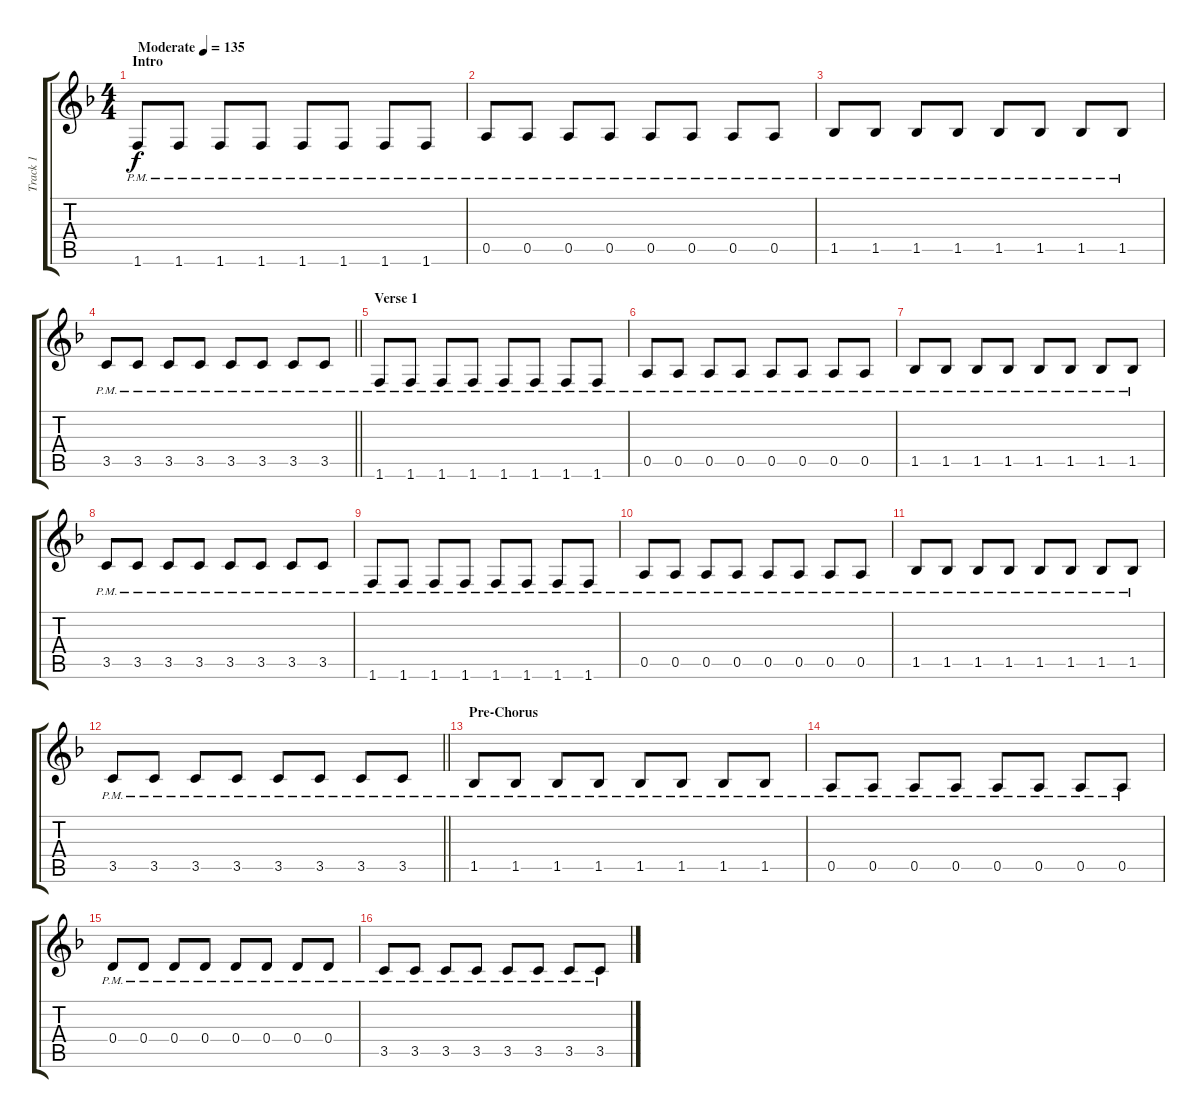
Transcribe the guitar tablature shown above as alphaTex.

\track ("Track 1" "Track 1") {instrument distortionguitar}
\staff {score tabs}
\tuning (E4 B3 G3 D3 A2 E2) {hide}
\ts (4 4)
\section ("" "Intro")
\tempo (135 "Moderate")
\clef g2
\ks f
1.6{pm}.8{dy f instrument distortionguitar} 1.6{pm}.8 1.6{pm}.8 1.6{pm}.8 1.6{pm}.8 1.6{pm}.8 1.6{pm}.8 1.6{pm}.8 |
0.5{pm}.8 0.5{pm}.8 0.5{pm}.8 0.5{pm}.8 0.5{pm}.8 0.5{pm}.8 0.5{pm}.8 0.5{pm}.8 |
1.5{pm}.8 1.5{pm}.8 1.5{pm}.8 1.5{pm}.8 1.5{pm}.8 1.5{pm}.8 1.5{pm}.8 1.5{pm}.8 |
\barLineRight lightlight
3.5{pm}.8 3.5{pm}.8 3.5{pm}.8 3.5{pm}.8 3.5{pm}.8 3.5{pm}.8 3.5{pm}.8 3.5{pm}.8 |
\section ("" "Verse 1")
1.6{pm}.8 1.6{pm}.8 1.6{pm}.8 1.6{pm}.8 1.6{pm}.8 1.6{pm}.8 1.6{pm}.8 1.6{pm}.8 |
0.5{pm}.8 0.5{pm}.8 0.5{pm}.8 0.5{pm}.8 0.5{pm}.8 0.5{pm}.8 0.5{pm}.8 0.5{pm}.8 |
1.5{pm}.8 1.5{pm}.8 1.5{pm}.8 1.5{pm}.8 1.5{pm}.8 1.5{pm}.8 1.5{pm}.8 1.5{pm}.8 |
3.5{pm}.8 3.5{pm}.8 3.5{pm}.8 3.5{pm}.8 3.5{pm}.8 3.5{pm}.8 3.5{pm}.8 3.5{pm}.8 |
1.6{pm}.8 1.6{pm}.8 1.6{pm}.8 1.6{pm}.8 1.6{pm}.8 1.6{pm}.8 1.6{pm}.8 1.6{pm}.8 |
0.5{pm}.8 0.5{pm}.8 0.5{pm}.8 0.5{pm}.8 0.5{pm}.8 0.5{pm}.8 0.5{pm}.8 0.5{pm}.8 |
1.5{pm}.8 1.5{pm}.8 1.5{pm}.8 1.5{pm}.8 1.5{pm}.8 1.5{pm}.8 1.5{pm}.8 1.5{pm}.8 |
\barLineRight lightlight
3.5{pm}.8 3.5{pm}.8 3.5{pm}.8 3.5{pm}.8 3.5{pm}.8 3.5{pm}.8 3.5{pm}.8 3.5{pm}.8 |
\section ("" "Pre-Chorus")
1.5{pm}.8 1.5{pm}.8 1.5{pm}.8 1.5{pm}.8 1.5{pm}.8 1.5{pm}.8 1.5{pm}.8 1.5{pm}.8 |
0.5{pm}.8 0.5{pm}.8 0.5{pm}.8 0.5{pm}.8 0.5{pm}.8 0.5{pm}.8 0.5{pm}.8 0.5{pm}.8 |
0.4{pm}.8 0.4{pm}.8 0.4{pm}.8 0.4{pm}.8 0.4{pm}.8 0.4{pm}.8 0.4{pm}.8 0.4{pm}.8 |
3.5{pm}.8 3.5{pm}.8 3.5{pm}.8 3.5{pm}.8 3.5{pm}.8 3.5{pm}.8 3.5{pm}.8 3.5{pm}.8
